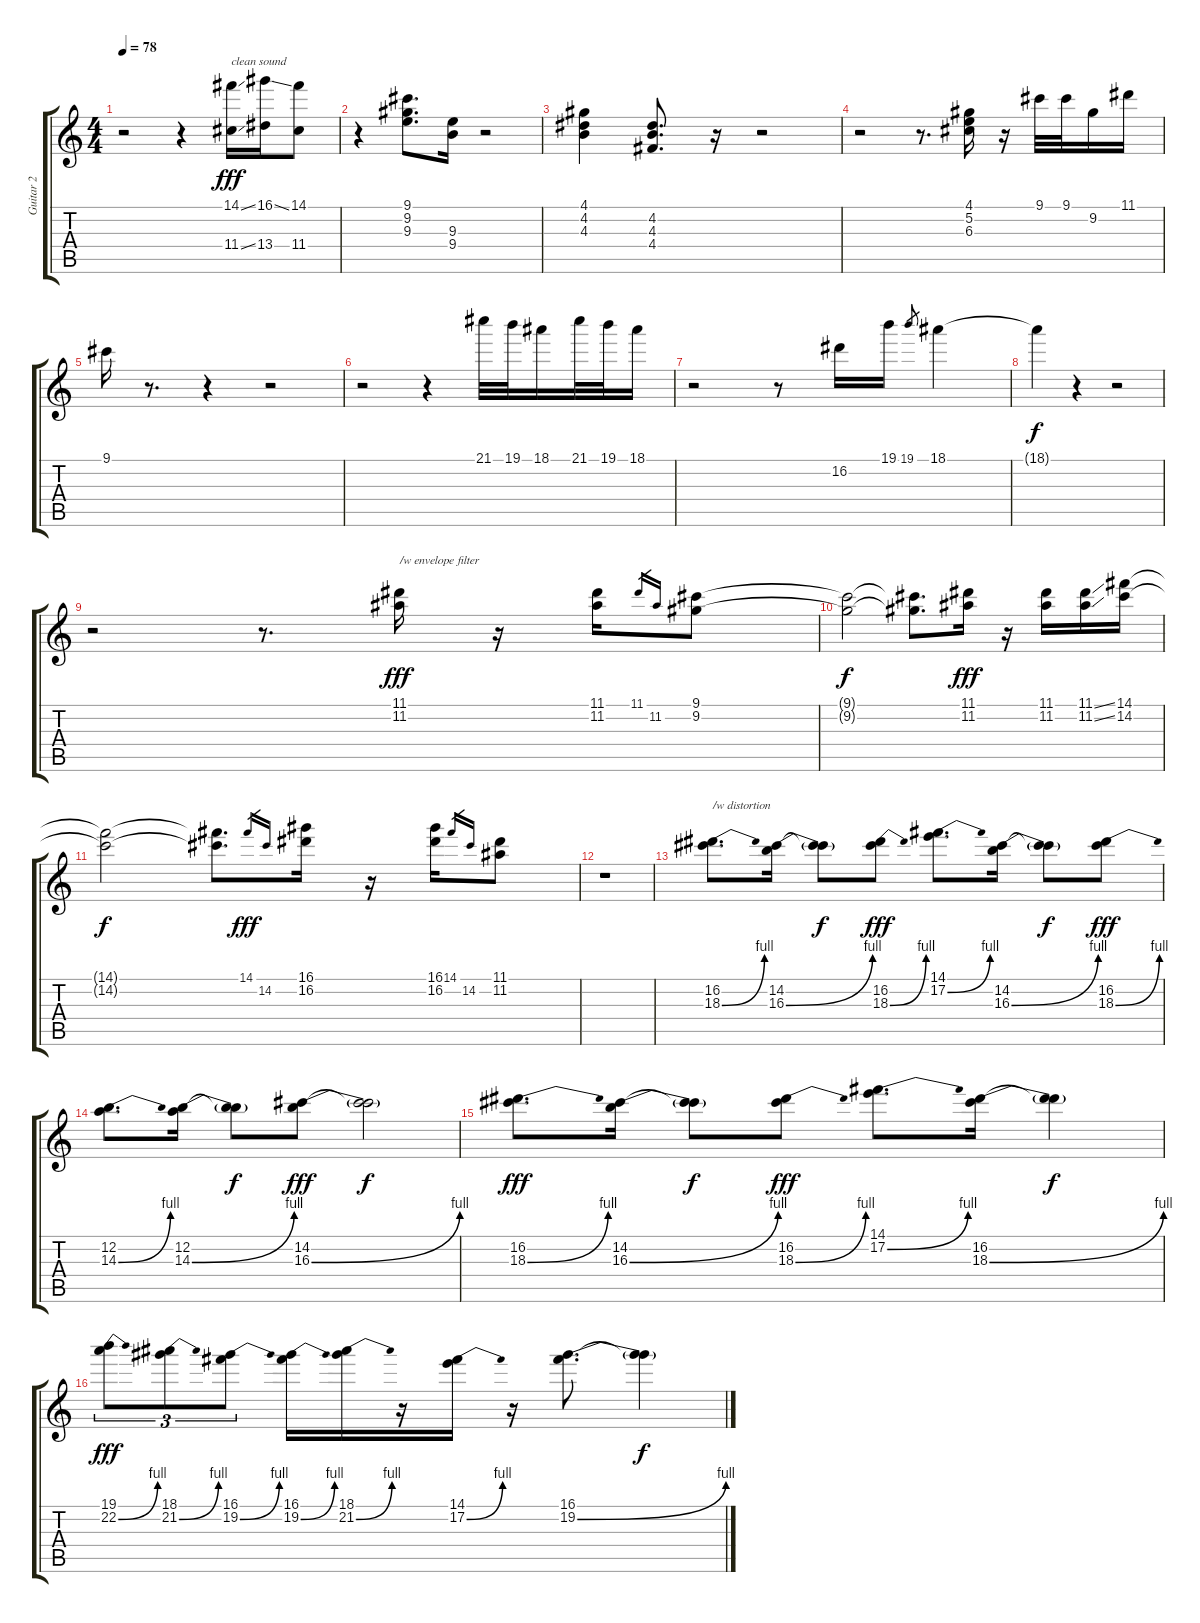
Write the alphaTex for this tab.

\track ("Guitar 2" "Guitar 2") {instrument distortionguitar}
\staff {score tabs}
\tuning (E4 B3 G3 D3 A2 E2) {hide}
\ts (4 4)
\tempo 78
\clef g2
\ks c
r.2{dy fff} r.4 (14.1{ss} 11.4{ss}).16{txt "clean sound" instrument electricguitarclean} (16.1{ss} 13.4).16 (14.1 11.4).8 |
r.4 (9.1 9.2 9.3).8{d} (9.3 9.4).16 r.2 |
(4.1 4.2 4.3).4 (4.2 4.3 4.4).8{d} r.16 r.2 |
r.2 r.8{d} (4.1 5.2 6.3).16 r.16 9.1.32 9.1.32 9.2.16 11.1.16 |
9.1.16 r.8{d} r.4 r.2 |
r.2 r.4 21.1.32 19.1.32 18.1.16 21.1.32 19.1.32 18.1.16 |
r.2 r.8 16.2.16 19.1.16 19.1.8{gr} 18.1.4 |
18.1{t}.4{dy f} r.4 r.2 |
r.2 r.8{d} (11.1 11.2).16{txt "/w envelope filter" dy fff} r.16 (11.1 11.2).16 11.1.16{gr} 11.2.16{gr} (9.1 9.2).8 |
(9.1{t} 9.2{t}).2{dy f} (9.1{t} 9.2{t}).8{d} (11.1 11.2).16{dy fff} r.16 (11.1 11.2).16 (11.1{ss} 11.2{ss}).16 (14.1 14.2).16 |
(14.1{t} 14.2{t}).2{dy f} (14.1{t} 14.2{t}).8{d} 14.1.16{gr dy fff} 14.2.16{gr} (16.1 16.2).16 r.16 (16.1 16.2).16 14.1.16{gr} 14.2.16{gr} (11.1 11.2).8 |
r.1 |
(16.2 18.3{be (bend 0 0 60 4)}).8{d txt "/w distortion" volume 16 instrument distortionguitar} (14.2 16.3{be (bend 0 0 60 4)}).16 (14.2{t} 16.3{t}).8{dy f} (16.2 18.3{be (bend 0 0 60 4)}).8{dy fff} (14.1 17.2{be (bend 0 0 60 4)}).8{d} (14.2 16.3{be (bend 0 0 60 4)}).16 (14.2{t} 16.3{t}).8{dy f} (16.2 18.3{be (bend 0 0 60 4)}).8{dy fff} |
(12.2 14.3{be (bend 0 0 60 4)}).8{d} (12.2 14.3{be (bend 0 0 60 4)}).16 (12.2{t} 14.3{t}).8{dy f} (14.2 16.3{be (bend 0 0 60 4)}).8{dy fff} (14.2{t} 16.3{t}).2{dy f} |
(16.2 18.3{be (bend 0 0 60 4)}).8{d dy fff} (14.2 16.3{be (bend 0 0 60 4)}).16 (14.2{t} 16.3{t}).8{dy f} (16.2 18.3{be (bend 0 0 60 4)}).8{dy fff} (14.1 17.2{be (bend 0 0 60 4)}).8{d} (16.2 18.3{be (bend 0 0 60 4)}).16 (16.2{t} 18.3{t}).4{dy f} |
(19.1 22.2{be (bend 0 0 60 4)}).8{tu (3 2) dy fff} (18.1 21.2{be (bend 0 0 60 4)}).8{tu (3 2)} (16.1 19.2{be (bend 0 0 60 4)}).8{tu (3 2)} (16.1 19.2{be (bend 0 0 60 4)}).16 (18.1 21.2{be (bend 0 0 60 4)}).16 r.16 (14.1 17.2{be (bend 0 0 60 4)}).16 r.16 (16.1 19.2{be (bend 0 0 60 4)}).8{d} (16.1{t} 19.2{t}).4{dy f}
